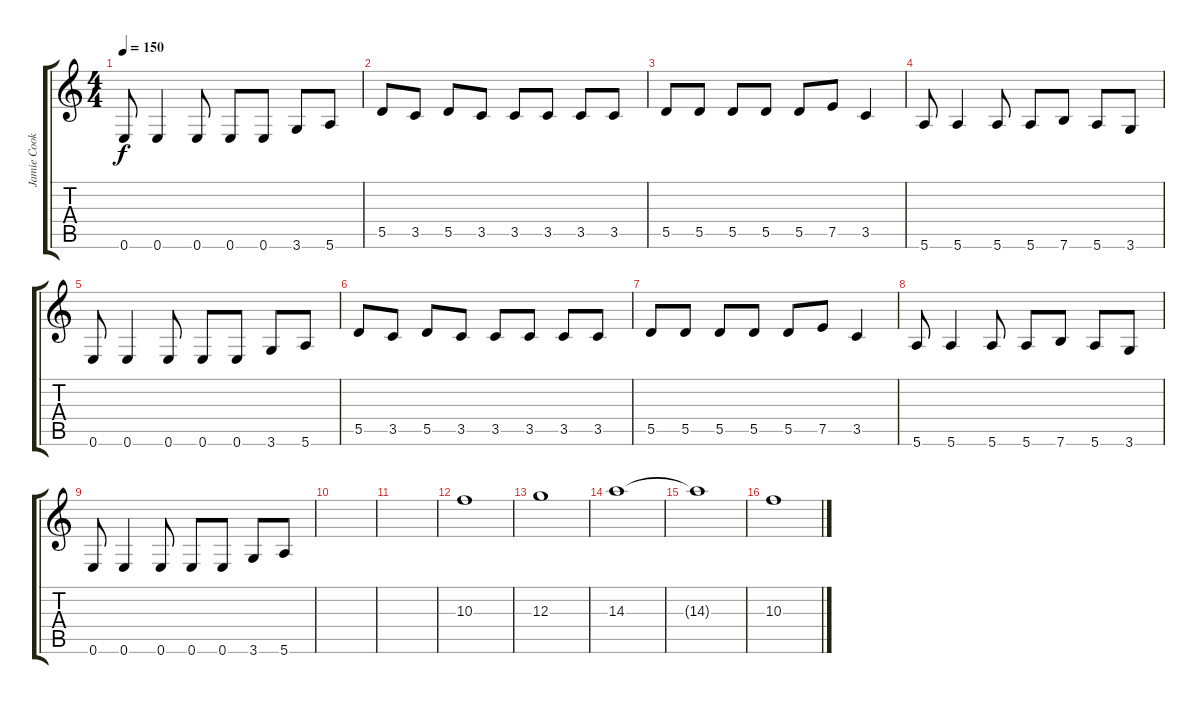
\track ("Jamie Cook" "Jamie Cook") {instrument overdrivenguitar}
\staff {score tabs}
\tuning (E4 B3 G3 D3 A2 E2) {hide}
\ts (4 4)
\tempo 150
\clef g2
\ks c
0.6.8{dy f} 0.6.4 0.6.8 0.6.8 0.6.8 3.6.8 5.6.8 |
5.5.8 3.5.8 5.5.8 3.5.8 3.5.8 3.5.8 3.5.8 3.5.8 |
5.5.8 5.5.8 5.5.8 5.5.8 5.5.8 7.5.8 3.5.4 |
5.6.8 5.6.4 5.6.8 5.6.8 7.6.8 5.6.8 3.6.8 |
0.6.8 0.6.4 0.6.8 0.6.8 0.6.8 3.6.8 5.6.8 |
5.5.8 3.5.8 5.5.8 3.5.8 3.5.8 3.5.8 3.5.8 3.5.8 |
5.5.8 5.5.8 5.5.8 5.5.8 5.5.8 7.5.8 3.5.4 |
5.6.8 5.6.4 5.6.8 5.6.8 7.6.8 5.6.8 3.6.8 |
0.6.8 0.6.4 0.6.8 0.6.8 0.6.8 3.6.8 5.6.8 |
|
|
10.3.1 |
12.3.1 |
14.3.1 |
14.3{t}.1 |
10.3.1
